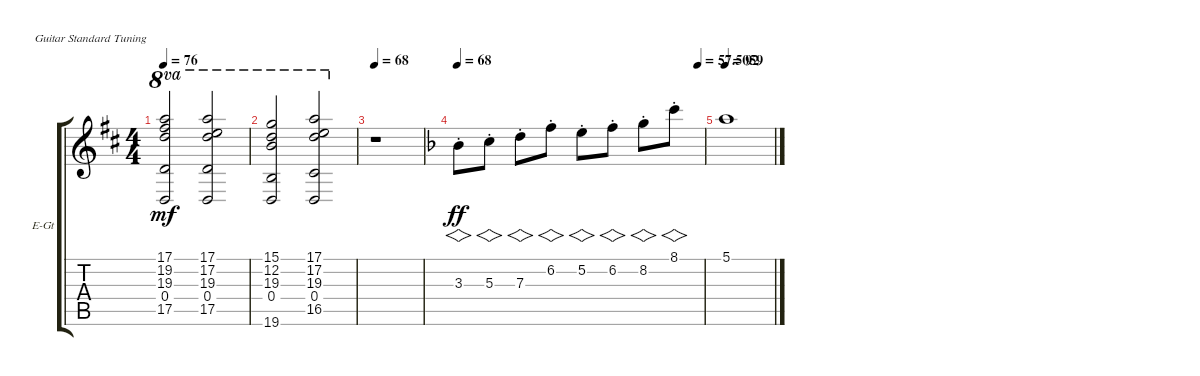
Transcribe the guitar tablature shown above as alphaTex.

\defaultSystemsLayout 4
\bracketExtendMode groupsimilarinstruments
\firstSystemTrackNameOrientation horizontal
\otherSystemsTrackNameOrientation horizontal
\track ("Organ (Banks)" "E-Gt") {instrument electricguitarclean}
\staff {score tabs}
\tuning (E4 B3 G3 D3 A2 E2)
\ts (4 4)
\scale
0.5
\tempo 76
\accidentals auto
\clef g2
\ottava regular
\simile none
\scale
0.238462
\ks d
(17.1 19.2 19.3 17.5 0.4).2{ot 8va dy mf} (17.1 17.2 19.3 17.5 0.4).2{ot 8va} |
\scale
0.5 (15.1 12.2 19.3 19.6 0.4).2{ot 8va} (17.1 17.2 19.3 16.5 0.4).2{ot 8va} |
\scale
0.834225
\tempo 68
r.1 |
\tempo 68
\tempo (57.5059 0.975)
\ks dminor
3.3{st}.8{vs dy ff} 5.3{st}.8{vs} 7.3{st}.8{vs} 6.2{st}.8{vs} 5.2{st}.8{vs} 6.2{st}.8{vs} 8.2{st}.8{vs} 8.1{st}.8{vs} |
\tempo 92
5.1.1
